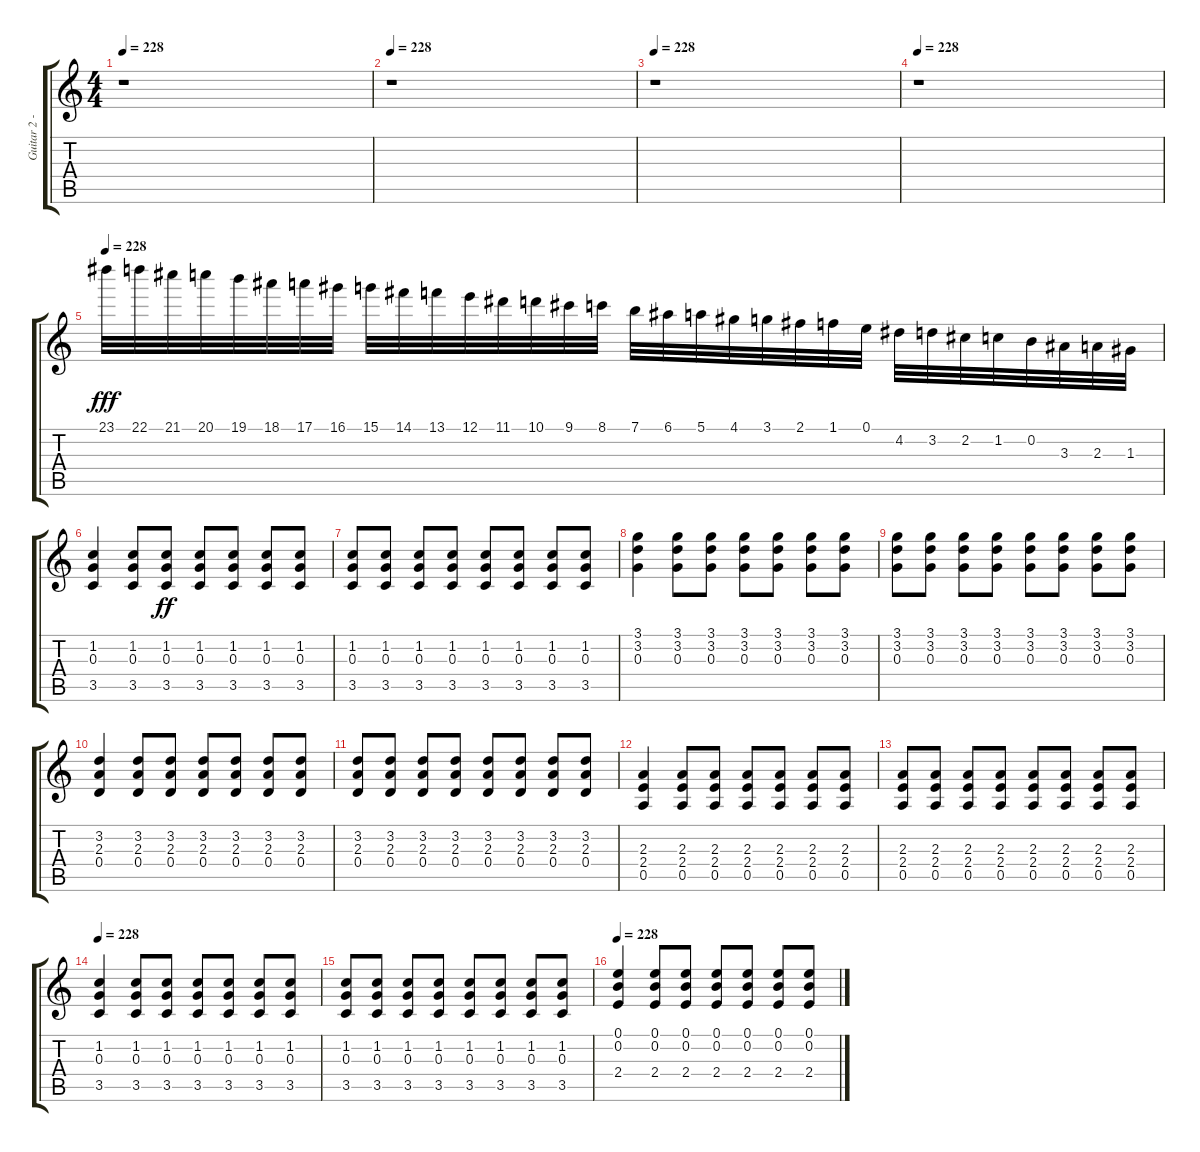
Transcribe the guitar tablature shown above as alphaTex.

\track ("Guitar 2 - Eric Melvin" "Guitar 2 -") {instrument distortionguitar}
\staff {score tabs}
\tuning (E4 B3 G3 D3 A2 E2) {hide}
\ts (4 4)
\tempo 228
\clef g2
\ks c
r.1{dy ff} |
\tempo 228
r.1 |
\tempo 228
r.1 |
\tempo 228
r.1 |
\tempo 228
23.1.32{dy fff} 22.1.32 21.1.32 20.1.32 19.1.32 18.1.32 17.1.32 16.1.32 15.1.32 14.1.32 13.1.32 12.1.32 11.1.32 10.1.32 9.1.32 8.1.32 7.1.32 6.1.32 5.1.32 4.1.32 3.1.32 2.1.32 1.1.32 0.1.32 4.2.32 3.2.32 2.2.32 1.2.32 0.2.32 3.3.32 2.3.32 1.3.32 |
(1.2 0.3 3.5).4 (1.2 0.3 3.5).8 (1.2 0.3 3.5).8{dy ff} (1.2 0.3 3.5).8 (1.2 0.3 3.5).8 (1.2 0.3 3.5).8 (1.2 0.3 3.5).8 |
(1.2 0.3 3.5).8 (1.2 0.3 3.5).8 (1.2 0.3 3.5).8 (1.2 0.3 3.5).8 (1.2 0.3 3.5).8 (1.2 0.3 3.5).8 (1.2 0.3 3.5).8 (1.2 0.3 3.5).8 |
(3.1 3.2 0.3).4 (3.1 3.2 0.3).8 (3.1 3.2 0.3).8 (3.1 3.2 0.3).8 (3.1 3.2 0.3).8 (3.1 3.2 0.3).8 (3.1 3.2 0.3).8 |
(3.1 3.2 0.3).8 (3.1 3.2 0.3).8 (3.1 3.2 0.3).8 (3.1 3.2 0.3).8 (3.1 3.2 0.3).8 (3.1 3.2 0.3).8 (3.1 3.2 0.3).8 (3.1 3.2 0.3).8 |
(3.2 2.3 0.4).4 (3.2 2.3 0.4).8 (3.2 2.3 0.4).8 (3.2 2.3 0.4).8 (3.2 2.3 0.4).8 (3.2 2.3 0.4).8 (3.2 2.3 0.4).8 |
(3.2 2.3 0.4).8 (3.2 2.3 0.4).8 (3.2 2.3 0.4).8 (3.2 2.3 0.4).8 (3.2 2.3 0.4).8 (3.2 2.3 0.4).8 (3.2 2.3 0.4).8 (3.2 2.3 0.4).8 |
(2.3 2.4 0.5).4 (2.3 2.4 0.5).8 (2.3 2.4 0.5).8 (2.3 2.4 0.5).8 (2.3 2.4 0.5).8 (2.3 2.4 0.5).8 (2.3 2.4 0.5).8 |
(2.3 2.4 0.5).8 (2.3 2.4 0.5).8 (2.3 2.4 0.5).8 (2.3 2.4 0.5).8 (2.3 2.4 0.5).8 (2.3 2.4 0.5).8 (2.3 2.4 0.5).8 (2.3 2.4 0.5).8 |
\tempo 228
(1.2 0.3 3.5).4 (1.2 0.3 3.5).8 (1.2 0.3 3.5).8 (1.2 0.3 3.5).8 (1.2 0.3 3.5).8 (1.2 0.3 3.5).8 (1.2 0.3 3.5).8 |
(1.2 0.3 3.5).8 (1.2 0.3 3.5).8 (1.2 0.3 3.5).8 (1.2 0.3 3.5).8 (1.2 0.3 3.5).8 (1.2 0.3 3.5).8 (1.2 0.3 3.5).8 (1.2 0.3 3.5).8 |
\tempo 228
(0.1 0.2 2.4).4 (0.1 0.2 2.4).8 (0.1 0.2 2.4).8 (0.1 0.2 2.4).8 (0.1 0.2 2.4).8 (0.1 0.2 2.4).8 (0.1 0.2 2.4).8
